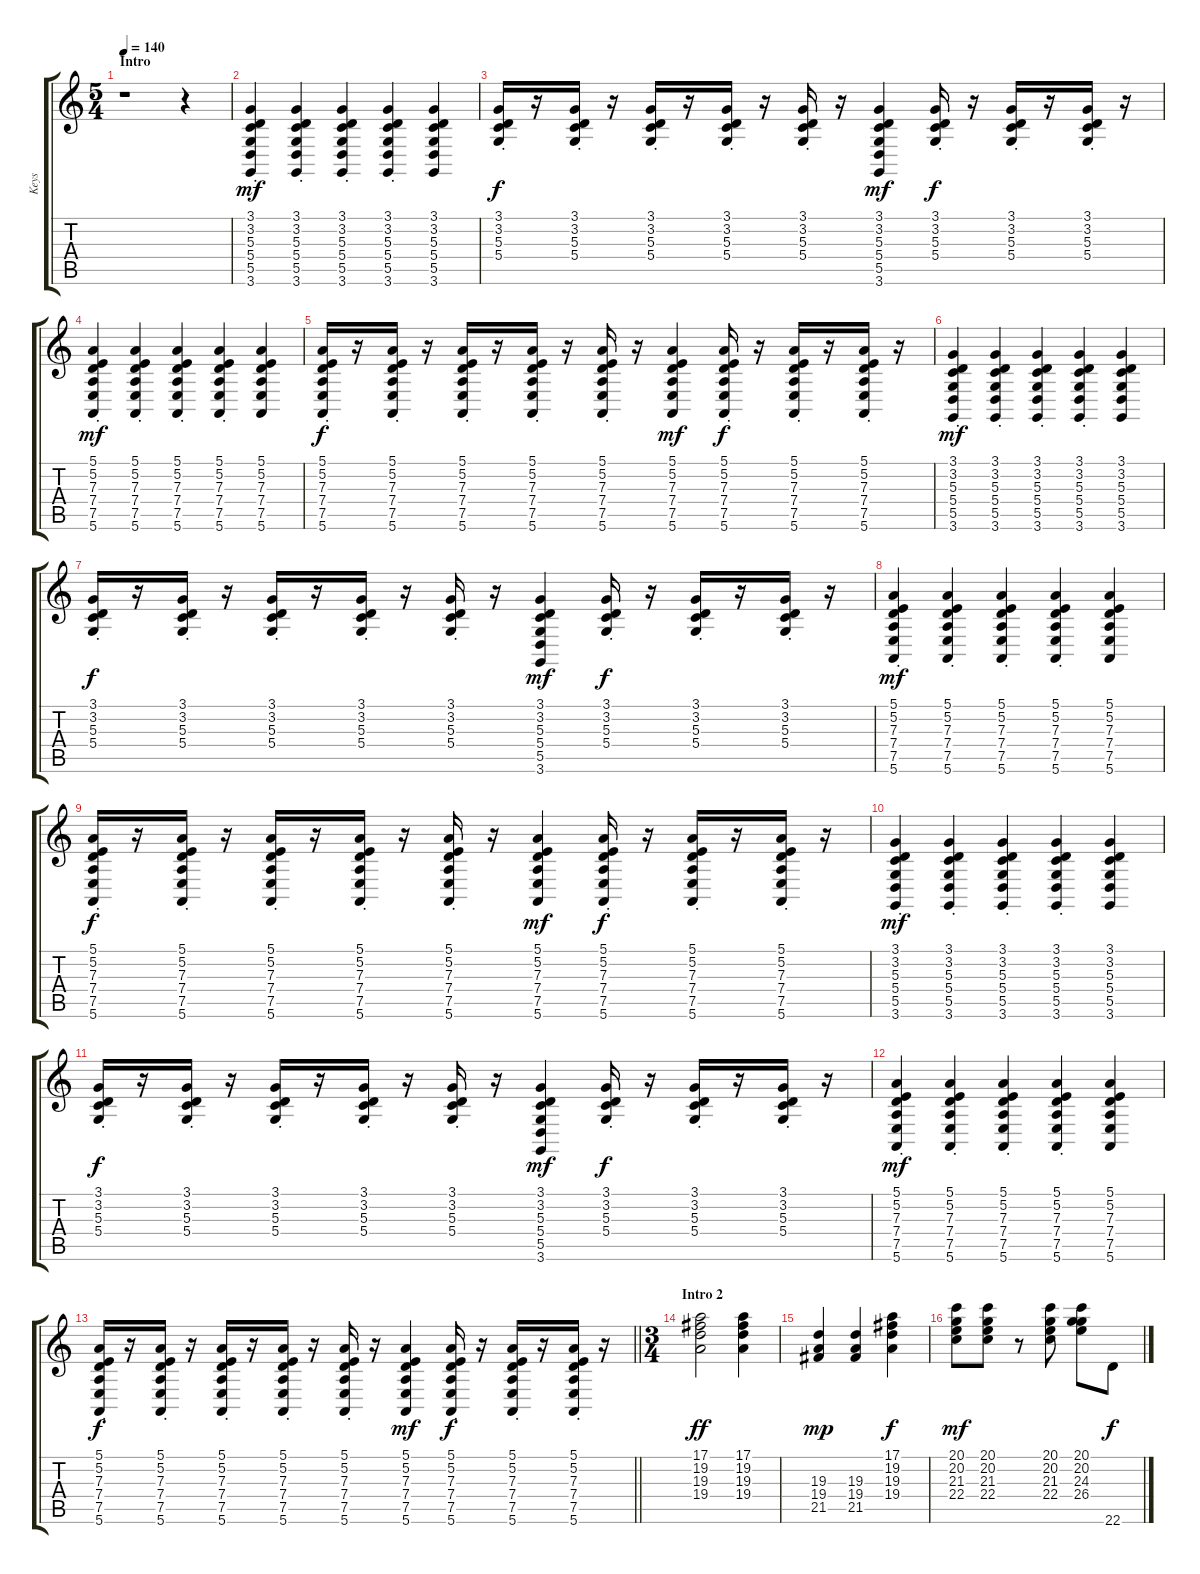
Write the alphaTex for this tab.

\track ("Keys" "Keys") {instrument brightacousticpiano}
\staff {score tabs}
\tuning (E4 B3 G3 D3 A2 E2) {hide}
\ts (5 4)
\section ("" "Intro")
\tempo 140
\clef g2
\ks c
r.1{dy mf instrument brightacousticpiano} r.4 |
(3.1{st} 3.2{st} 5.3{st} 5.4{st} 5.5{st} 3.6{st}).4 (3.1{st} 3.2{st} 5.3{st} 5.4{st} 5.5{st} 3.6{st}).4 (3.1{st} 3.2{st} 5.3{st} 5.4{st} 5.5{st} 3.6{st}).4 (3.1{st} 3.2{st} 5.3{st} 5.4{st} 5.5{st} 3.6{st}).4 (3.1 3.2 5.3 5.4 5.5 3.6).4 |
(3.1{st} 3.2{st} 5.3{st} 5.4{st}).16{dy f} r.16 (3.1{st} 3.2{st} 5.3{st} 5.4{st}).16 r.16 (3.1{st} 3.2{st} 5.3{st} 5.4{st}).16 r.16 (3.1{st} 3.2{st} 5.3{st} 5.4{st}).16 r.16 (3.1{st} 3.2{st} 5.3{st} 5.4{st}).16 r.16 (3.1 3.2 5.3 5.4 5.5 3.6).4{dy mf} (3.1{st} 3.2{st} 5.3{st} 5.4{st}).16{dy f} r.16 (3.1{st} 3.2{st} 5.3{st} 5.4{st}).16 r.16 (3.1{st} 3.2{st} 5.3{st} 5.4{st}).16 r.16 |
(5.1{st} 5.2{st} 7.3{st} 7.4{st} 7.5{st} 5.6{st}).4{dy mf} (5.1{st} 5.2{st} 7.3{st} 7.4{st} 7.5{st} 5.6{st}).4 (5.1{st} 5.2{st} 7.3{st} 7.4{st} 7.5{st} 5.6).4 (5.1{st} 5.2{st} 7.3{st} 7.4{st} 7.5{st} 5.6).4 (5.1 5.2 7.3 7.4 7.5 5.6).4 |
(5.1{st} 5.2{st} 7.3{st} 7.4{st} 7.5 5.6).16{dy f} r.16 (5.1{st} 5.2{st} 7.3{st} 7.4{st} 7.5 5.6).16 r.16 (5.1{st} 5.2{st} 7.3{st} 7.4{st} 7.5 5.6).16 r.16 (5.1{st} 5.2{st} 7.3{st} 7.4{st} 7.5 5.6).16 r.16 (5.1{st} 5.2{st} 7.3{st} 7.4{st} 7.5 5.6).16 r.16 (5.1 5.2 7.3 7.4 7.5 5.6).4{dy mf} (5.1{st} 5.2{st} 7.3{st} 7.4{st} 7.5 5.6).16{dy f} r.16 (5.1{st} 5.2{st} 7.3{st} 7.4{st} 7.5 5.6).16 r.16 (5.1{st} 5.2{st} 7.3{st} 7.4{st} 7.5 5.6).16 r.16 |
(3.1{st} 3.2{st} 5.3{st} 5.4{st} 5.5{st} 3.6{st}).4{dy mf} (3.1{st} 3.2{st} 5.3{st} 5.4{st} 5.5{st} 3.6{st}).4 (3.1{st} 3.2{st} 5.3{st} 5.4{st} 5.5{st} 3.6{st}).4 (3.1{st} 3.2{st} 5.3{st} 5.4{st} 5.5{st} 3.6{st}).4 (3.1 3.2 5.3 5.4 5.5 3.6).4 |
(3.1{st} 3.2{st} 5.3{st} 5.4{st}).16{dy f} r.16 (3.1{st} 3.2{st} 5.3{st} 5.4{st}).16 r.16 (3.1{st} 3.2{st} 5.3{st} 5.4{st}).16 r.16 (3.1{st} 3.2{st} 5.3{st} 5.4{st}).16 r.16 (3.1{st} 3.2{st} 5.3{st} 5.4{st}).16 r.16 (3.1 3.2 5.3 5.4 5.5 3.6).4{dy mf} (3.1{st} 3.2{st} 5.3{st} 5.4{st}).16{dy f} r.16 (3.1{st} 3.2{st} 5.3{st} 5.4{st}).16 r.16 (3.1{st} 3.2{st} 5.3{st} 5.4{st}).16 r.16 |
(5.1{st} 5.2{st} 7.3{st} 7.4{st} 7.5{st} 5.6{st}).4{dy mf} (5.1{st} 5.2{st} 7.3{st} 7.4{st} 7.5{st} 5.6{st}).4 (5.1{st} 5.2{st} 7.3{st} 7.4{st} 7.5{st} 5.6).4 (5.1{st} 5.2{st} 7.3{st} 7.4{st} 7.5{st} 5.6).4 (5.1 5.2 7.3 7.4 7.5 5.6).4 |
(5.1{st} 5.2{st} 7.3{st} 7.4{st} 7.5 5.6).16{dy f} r.16 (5.1{st} 5.2{st} 7.3{st} 7.4{st} 7.5 5.6).16 r.16 (5.1{st} 5.2{st} 7.3{st} 7.4{st} 7.5 5.6).16 r.16 (5.1{st} 5.2{st} 7.3{st} 7.4{st} 7.5 5.6).16 r.16 (5.1{st} 5.2{st} 7.3{st} 7.4{st} 7.5 5.6).16 r.16 (5.1 5.2 7.3 7.4 7.5 5.6).4{dy mf} (5.1{st} 5.2{st} 7.3{st} 7.4{st} 7.5 5.6).16{dy f} r.16 (5.1{st} 5.2{st} 7.3{st} 7.4{st} 7.5 5.6).16 r.16 (5.1{st} 5.2{st} 7.3{st} 7.4{st} 7.5 5.6).16 r.16 |
(3.1{st} 3.2{st} 5.3{st} 5.4{st} 5.5{st} 3.6{st}).4{dy mf} (3.1{st} 3.2{st} 5.3{st} 5.4{st} 5.5{st} 3.6{st}).4 (3.1{st} 3.2{st} 5.3{st} 5.4{st} 5.5{st} 3.6{st}).4 (3.1{st} 3.2{st} 5.3{st} 5.4{st} 5.5{st} 3.6{st}).4 (3.1 3.2 5.3 5.4 5.5 3.6).4 |
(3.1{st} 3.2{st} 5.3{st} 5.4{st}).16{dy f} r.16 (3.1{st} 3.2{st} 5.3{st} 5.4{st}).16 r.16 (3.1{st} 3.2{st} 5.3{st} 5.4{st}).16 r.16 (3.1{st} 3.2{st} 5.3{st} 5.4{st}).16 r.16 (3.1{st} 3.2{st} 5.3{st} 5.4{st}).16 r.16 (3.1 3.2 5.3 5.4 5.5 3.6).4{dy mf} (3.1{st} 3.2{st} 5.3{st} 5.4{st}).16{dy f} r.16 (3.1{st} 3.2{st} 5.3{st} 5.4{st}).16 r.16 (3.1{st} 3.2{st} 5.3{st} 5.4{st}).16 r.16 |
(5.1{st} 5.2{st} 7.3{st} 7.4{st} 7.5{st} 5.6{st}).4{dy mf} (5.1{st} 5.2{st} 7.3{st} 7.4{st} 7.5{st} 5.6{st}).4 (5.1{st} 5.2{st} 7.3{st} 7.4{st} 7.5{st} 5.6).4 (5.1{st} 5.2{st} 7.3{st} 7.4{st} 7.5{st} 5.6).4 (5.1 5.2 7.3 7.4 7.5 5.6).4 |
\barLineRight lightlight
(5.1{st} 5.2{st} 7.3{st} 7.4{st} 7.5 5.6).16{dy f} r.16 (5.1{st} 5.2{st} 7.3{st} 7.4{st} 7.5 5.6).16 r.16 (5.1{st} 5.2{st} 7.3{st} 7.4{st} 7.5 5.6).16 r.16 (5.1{st} 5.2{st} 7.3{st} 7.4{st} 7.5 5.6).16 r.16 (5.1{st} 5.2{st} 7.3{st} 7.4{st} 7.5 5.6).16 r.16 (5.1 5.2 7.3 7.4 7.5 5.6).4{dy mf} (5.1{st} 5.2{st} 7.3{st} 7.4{st} 7.5 5.6).16{dy f} r.16 (5.1{st} 5.2{st} 7.3{st} 7.4{st} 7.5 5.6).16 r.16 (5.1{st} 5.2{st} 7.3{st} 7.4{st} 7.5 5.6).16 r.16 |
\ts (3 4)
\section ("" "Intro 2")
(17.1 19.2 19.3 19.4).2{dy ff} (17.1 19.2 19.3 19.4).4 |
(19.3 19.4 21.5).4{dy mp} (19.3 19.4 21.5).4 (17.1 19.2 19.3 19.4).4{dy f} |
(20.1 20.2 21.3 22.4).8{dy mf} (20.1 20.2 21.3 22.4).8 r.8 (20.1 20.2 21.3 22.4).8 (20.1 20.2 24.3 26.4).8 22.6.8{dy f}
